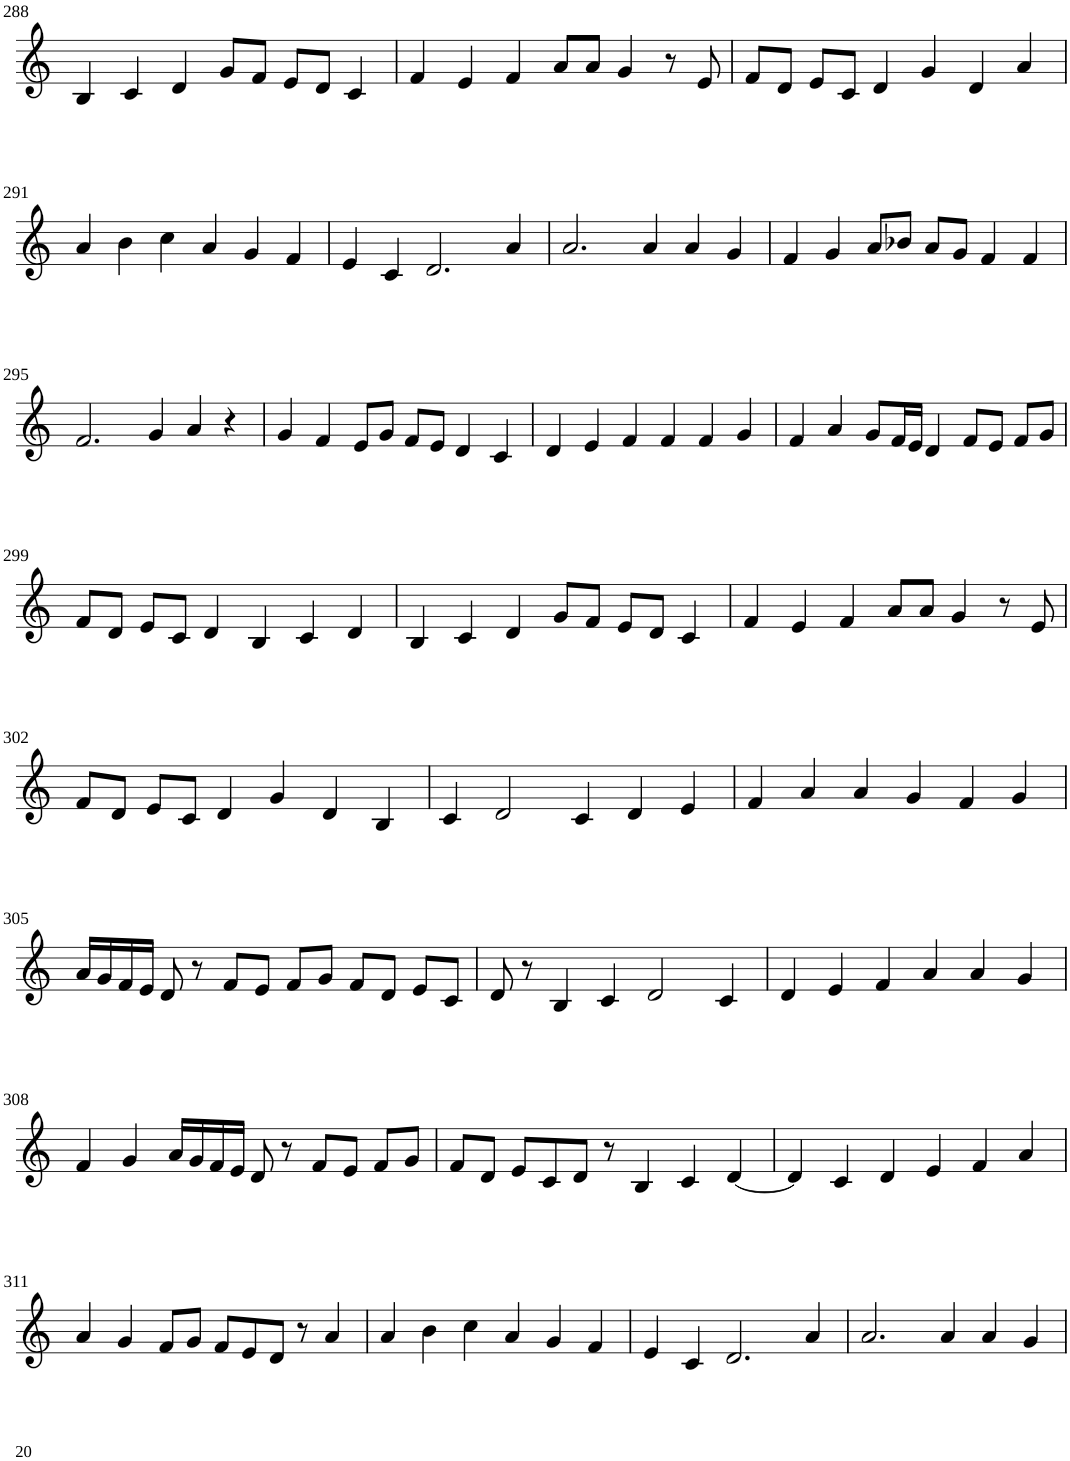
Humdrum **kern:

**kern
*part1
*staff1
*I"Violin
!!LO:PB:g=z
*clefG2
*k[]
*M6/4
=288
4B/
4c/
4d/
8g/L
8f/J
8e/L
8d/J
4c/
=289
4f/
4e/
4f/
8a/L
8a/J
4g/
8r
8e/
=290
8f/L
8d/J
8e/L
8c/J
4d/
4g/
4d/
4a/
!!LO:LB:g=z
=291
4a/
4b\
4cc\
4a/
4g/
4f/
=292
4e/
4c/
2.d/
4a/
=293
2.a/
4a/
4a/
4g/
=294
4f/
4g/
8a/L
8b-X/J
8a/L
8g/J
4f/
4f/
!!LO:LB:g=z
=295
2.f/
4g/
4a/
4r
=296
4g/
4f/
8e/L
8g/J
8f/L
8e/J
4d/
4c/
=297
4d/
4e/
4f/
4f/
4f/
4g/
=298
4f/
4a/
8g/L
16f/L
16e/JJ
4d/
8f/L
8e/J
8f/L
8g/J
!!LO:LB:g=z
=299
8f/L
8d/J
8e/L
8c/J
4d/
4B/
4c/
4d/
=300
4B/
4c/
4d/
8g/L
8f/J
8e/L
8d/J
4c/
=301
4f/
4e/
4f/
8a/L
8a/J
4g/
8r
8e/
!!LO:LB:g=z
=302
8f/L
8d/J
8e/L
8c/J
4d/
4g/
4d/
4B/
=303
4c/
2d/
4c/
4d/
4e/
=304
4f/
4a/
4a/
4g/
4f/
4g/
!!LO:LB:g=z
=305
16a/LL
16g/
16f/
16e/JJ
8d/
8r
8f/L
8e/J
8f/L
8g/J
8f/L
8d/J
8e/L
8c/J
=306
8d/
8r
4B/
4c/
2d/
4c/
=307
4d/
4e/
4f/
4a/
4a/
4g/
!!LO:LB:g=z
=308
4f/
4g/
16a/LL
16g/
16f/
16e/JJ
8d/
8r
8f/L
8e/J
8f/L
8g/J
=309
8f/L
8d/J
8e/L
8c/
8d/J
8r
4B/
4c/
[4d/
=310
4d/]
4c/
4d/
4e/
4f/
4a/
!!LO:LB:g=z
=311
4a/
4g/
8f/L
8g/J
8f/L
8e/
8d/J
8r
4a/
=312
4a/
4b\
4cc\
4a/
4g/
4f/
=313
4e/
4c/
2.d/
4a/
=314
2.a/
4a/
4a/
4g/
=
*-
